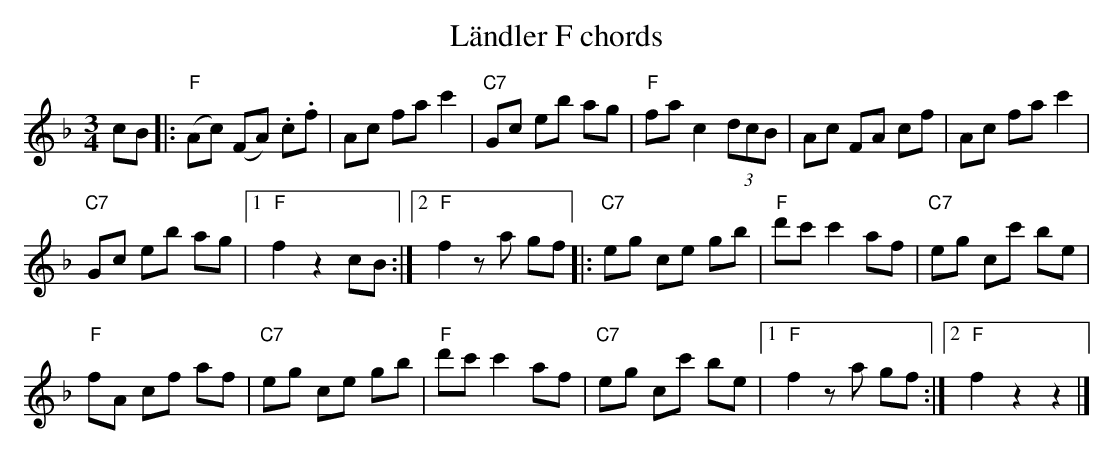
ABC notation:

X:1
T: Ländler F chords
M:3/4
L:1/8
K:F %%MIDI gchordon
cB |: ("F"Ac) (FA) .c.f | Ac fa c'2 | "C7"Gc eb ag | "F"fa c2 (3dcB | Ac FA cf | Ac fa c'2 |
"C7"Gc eb ag |1 "F"f2 z2 cB :|2 "F"f2 za gf |: "C7"eg ce gb | "F"d'c' c'2 af | "C7"eg cc' be |
"F"fA cf af | "C7"eg ce gb | "F"d'c' c'2 af | "C7"eg cc' be |1 "F"f2 za gf :|2 "F"f2z2z2 |]
